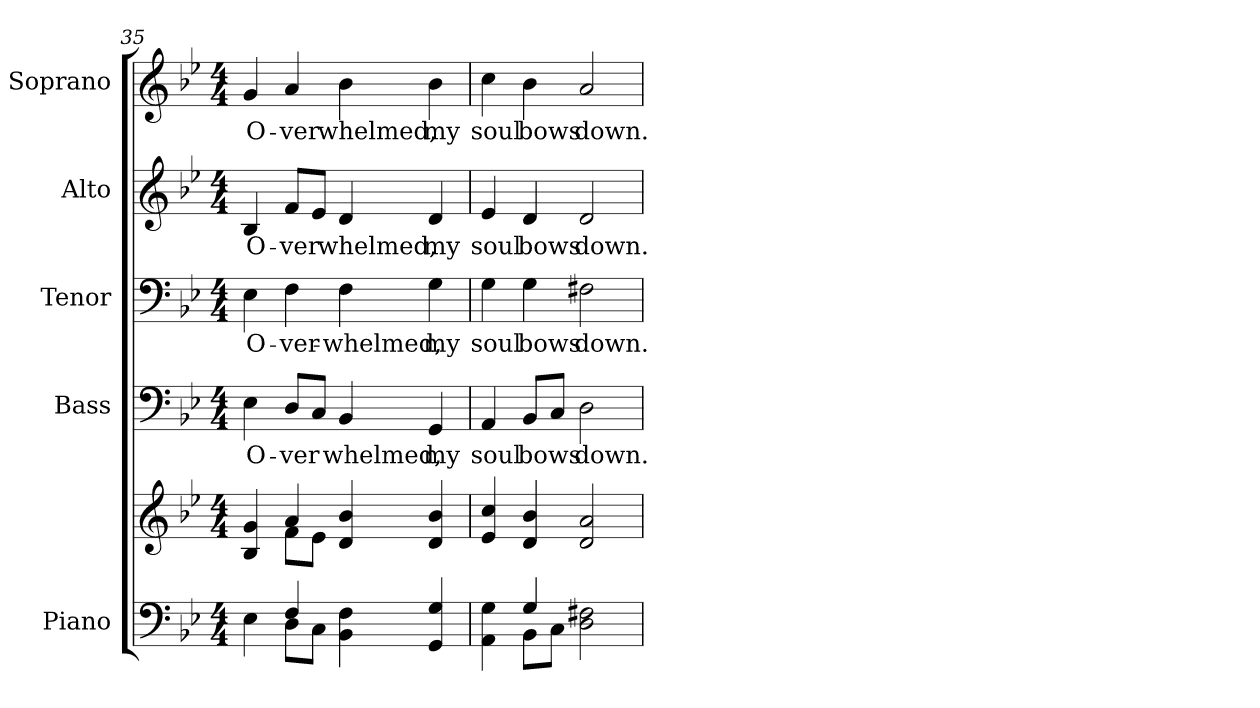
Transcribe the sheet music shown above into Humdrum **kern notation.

**kern	**kern	**kern	**text	**kern	**text	**kern	**text	**kern	**text
*part5	*part5	*part4	*part4	*part3	*part3	*part2	*part2	*part1	*part1
*staff6	*staff5	*staff4	*staff4	*staff3	*staff3	*staff2	*staff2	*staff1	*staff1
*I"Piano	*	*I"Bass	*	*I"Tenor	*	*I"Alto	*	*I"Soprano	*
*I'Pno.	*	*I'B.	*	*I'T.	*	*I'A.	*	*I'S.	*
*clefF4	*clefG2	*clefF4	*	*clefF4	*	*clefG2	*	*clefG2	*
*k[b-e-]	*k[b-e-]	*k[b-e-]	*	*k[b-e-]	*	*k[b-e-]	*	*k[b-e-]	*
*B-:	*B-:	*B-:	*	*B-:	*	*B-:	*	*B-:	*
*M4/4	*M4/4	*M4/4	*	*M4/4	*	*M4/4	*	*M4/4	*
=35	=35	=35	=35	=35	=35	=35	=35	=35	=35
*^	*^	*	*	*	*	*	*	*	*
!	!	!	!	!	!LO:LY:b:color=#000000	!	!	!	!	!	!
!	!	!	!	!	!	!	!LO:LY:b:color=#000000	!	!	!	!
!	!	!	!	!	!	!	!	!	!LO:LY:b:color=#000000	!	!
!	!	!	!	!	!	!	!	!	!	!	!LO:LY:b:color=#000000
4E-i\	4ryy	4B-i/ 4gi	4ryy	4E-i\	O-	4E-i\	O-	4B-i/	O-	4gi/	O-
!	!	!	!	!	!LO:LY:b:color=#000000	!	!	!	!	!	!
!	!	!	!	!	!	!	!LO:LY:b:color=#000000	!	!	!	!
!	!	!	!	!	!	!	!	!	!LO:LY:b:color=#000000	!	!
!	!	!	!	!	!	!	!	!	!	!	!LO:LY:b:color=#000000
4Fi/	8Di\L	4ai/	8fi\L	8Di/L	-ver	4Fi\	-ver-	8fi/L	-ver	4ai/	-ver
.	8Ci\J	.	8e-i\J	8Ci/J	.	.	.	8e-i/J	.	.	.
!	!	!	!	!	!LO:LY:b:color=#000000	!	!	!	!	!	!
!	!	!	!	!	!	!	!LO:LY:b:color=#000000	!	!	!	!
!	!	!	!	!	!	!	!	!	!LO:LY:b:color=#000000	!	!
!	!	!	!	!	!	!	!	!	!	!	!LO:LY:b:color=#000000
4BB-i\ 4Fi	2ryy	4di/ 4b-i	2ryy	4BB-i/	whelmed,	4Fi\	-whelmed,	4di/	whelmed,	4b-i\	whelmed,
!	!	!	!	!	!LO:LY:b:color=#000000	!	!	!	!	!	!
!	!	!	!	!	!	!	!LO:LY:b:color=#000000	!	!	!	!
!	!	!	!	!	!	!	!	!	!LO:LY:b:color=#000000	!	!
!	!	!	!	!	!	!	!	!	!	!	!LO:LY:b:color=#000000
4GGi/ 4Gi	.	4di/ 4b-i	.	4GGi/	my	4Gi\	my	4di/	my	4b-i\	my
*	*	*v	*v	*	*	*	*	*	*	*	*
=36	=36	=36	=36	=36	=36	=36	=36	=36	=36	=36
!	!	!	!	!LO:LY:b:color=#000000	!	!	!	!	!	!
!	!	!	!	!	!	!LO:LY:b:color=#000000	!	!	!	!
!	!	!	!	!	!	!	!	!LO:LY:b:color=#000000	!	!
!	!	!	!	!	!	!	!	!	!	!LO:LY:b:color=#000000
4AAi\ 4Gi	4ryy	4e-i/ 4cci	4AAi/	soul	4Gi\	soul	4e-i/	soul	4cci\	soul
!	!	!	!	!LO:LY:b:color=#000000	!	!	!	!	!	!
!	!	!	!	!	!	!LO:LY:b:color=#000000	!	!	!	!
!	!	!	!	!	!	!	!	!LO:LY:b:color=#000000	!	!
!	!	!	!	!	!	!	!	!	!	!LO:LY:b:color=#000000
4Gi/	8BB-i\L	4di/ 4b-i	8BB-i/L	bows	4Gi\	bows	4di/	bows	4b-i\	bows
.	8Ci\J	.	8Ci/J	.	.	.	.	.	.	.
!	!	!	!	!LO:LY:b:color=#000000	!	!	!	!	!	!
!	!	!	!	!	!	!LO:LY:b:color=#000000	!	!	!	!
!	!	!	!	!	!	!	!	!LO:LY:b:color=#000000	!	!
!	!	!	!	!	!	!	!	!	!	!LO:LY:b:color=#000000
2Di\ 2F#Xi	2ryy	2di/ 2ai	2Di\	down.	2F#Xi\	down.	2di/	down.	2ai/	down.
*v	*v	*	*	*	*	*	*	*	*	*
=	=	=	=	=	=	=	=	=	=
*-	*-	*-	*-	*-	*-	*-	*-	*-	*-
